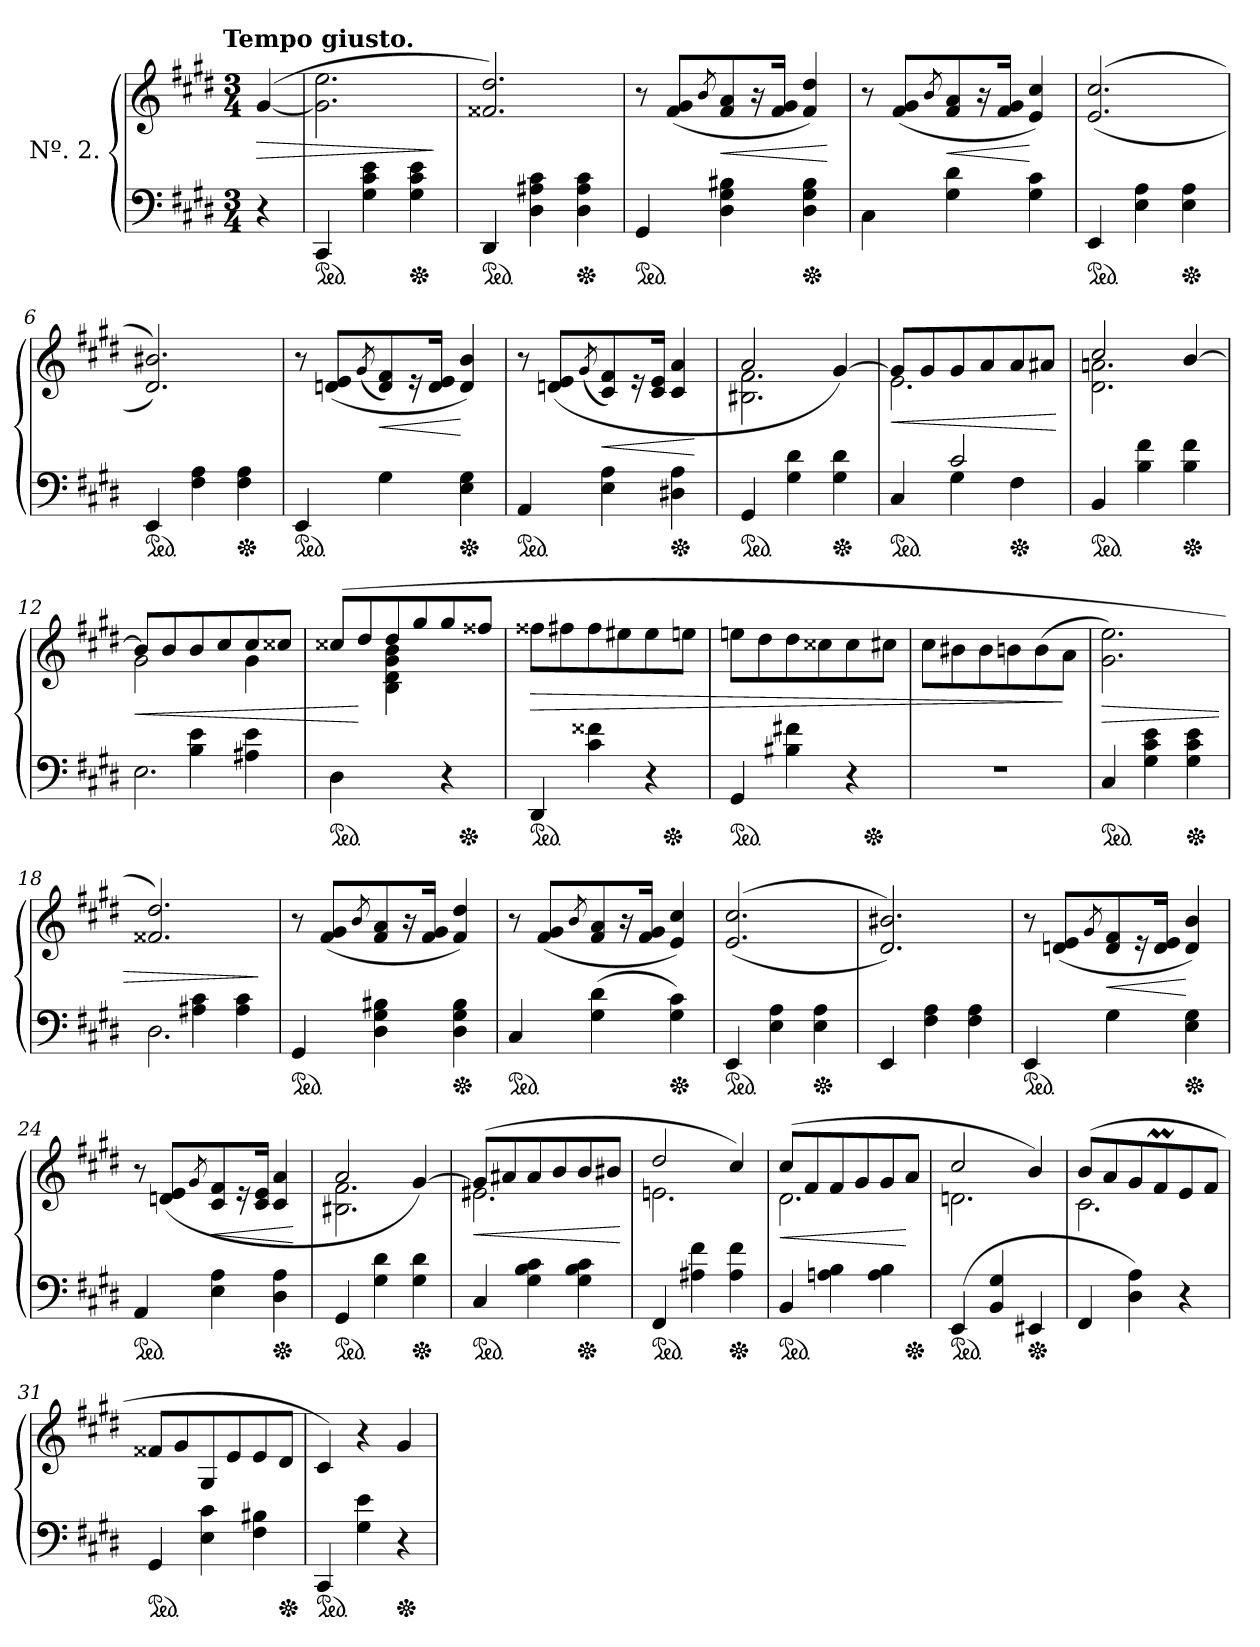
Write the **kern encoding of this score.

**kern	**kern	**dynam
*part1	*part1	*part1
*staff2	*staff1	*staff1/2
*I"Nº. 2.	*	*
*clefF4	*clefG2	*
*k[f#c#g#d#]	*k[f#c#g#d#]	*
*c#:	*c#:	*
!!LO:TX:omd:t=Tempo giusto.
*M3/4	*M3/4	*
=	=	=
4r	([4g#	>
=1	=1	=1
*ped	*	*
4CC#	2.g#] 2.ee	.
4G# 4c# 4e	.	.
*Xped	*	*
4G# 4c# 4e	.	.
.	.	]
=2	=2	=2
*ped	*	*
4DD#	2.f##X 2.dd#)	.
4D# 4A#X 4c#	.	.
*Xped	*	*
4D# 4A# 4c#	.	.
=3	=3	=3
*ped	*	*
4GG#	8r	.
.	(8f# 8g#L	.
.	8qb/	.
4D# 4G# 4B#X	8f# 8a	<
.	16r	.
.	16f# 16g#Jk	.
*Xped	*	*
4D# 4G# 4B#	4f# 4dd#)	.
.	.	[
=4	=4	=4
4C#\	8r	.
.	(8f# 8g#L	.
.	8qb/	.
4G# 4d#	8f# 8a	<
.	16r	.
.	16f# 16g#Jk	.
4G# 4c#	4e 4cc#)	[
=5	=5	=5
*ped	*	*
4EE	(<(>2.e 2.cc#	.
4E 4A	.	.
*Xped	*	*
4E 4A	.	.
=6	=6	=6
*ped	*	*
4EE	2.d# 2.b#X))	.
4F# 4A	.	.
*Xped	*	*
4F# 4A	.	.
=7	=7	=7
*ped	*	*
4EE	8r	.
.	(8dn 8eL	.
.	(8qg#/	.
4G#	8d 8f#)	<
.	16r	.
.	16d 16eJk	.
*Xped	*	*
4E 4G#	4d 4b)	[
=8	=8	=8
*ped	*	*
4AA	8r	.
.	(>8dn 8eL	.
.	(8qg#/	.
4E 4A	8c# 8f#)	<
.	16r	.
.	16c# 16eJk	.
*Xped	*	*
4D#X 4A	4c# 4a	.
.	.	[
=9	=9	=9
*	*^	*
*ped	*	*	*
4GG#	2a	2.B#X 2.f#	.
4G# 4d#	.	.	.
*Xped	*	*	*
4G# 4d#	[4g#)	.	.
=10	=10	=10	=10
*^	*	*	*
*ped	*	*	*	*
4C#	4ryy	8g#L]	2.e	<
.	.	8g#	.	.
2c#	4G#	8g#	.	.
.	.	8a	.	.
*Xped	*	*	*	*
.	4F#	8a	.	.
.	.	8a#XJ	.	.
*v	*v	*	*	*
*	*v	*v	*
.	.	[
=11	=11	=11
*	*^	*
*ped	*	*	*
4BB	2cc#	2.d# 2.an	.
4B 4f#	.	.	.
*Xped	*	*	*
4B 4f#	[4b	.	.
=12	=12	=12	=12
*^	*	*	*
4ryy	2.E	8bL]	2g#	<
.	.	8b	.	.
4B\ 4e\	.	8b	.	.
.	.	8cc#	.	.
4A#X\ 4e\	.	8cc#	4g#	.
.	.	8cc##XJ	.	.
*v	*v	*	*	*
=13	=13	=13	=13
*ped	*	*	*
*	*	*^	*
4D#	(>8cc##X/L	4ryy	2ryy	.
.	8dd#	.	.	[
4ryy	8dd#	4B 4d# 4g# 4b	.	.
.	8gg#	.	.	.
4r	8gg#	4ryy	16ryy	.
*Xped	*	*	*	*
.	.	.	8.ryy	.
.	8ff##XJ	.	.	.
*	*v	*v	*v	*
=14	=14	=14
*ped	*	*
*	*^	*
4DD#	8ff##XL	2ryy	>
.	8ff#X	.	.
4c# 4f##X	8ff#	.	.
.	8ee#X	.	.
4r	8ee#	16ryy	.
*Xped	*	*	*
.	.	8.ryy	.
.	8eenJ	.	.
=15	=15	=15	=15
*ped	*	*	*
4GG#	8eenL	2ryy	.
.	8dd#	.	.
4B#X 4f#X	8dd#	.	.
.	8cc##X	.	.
4r	8cc##	16ryy	.
*Xped	*	*	*
.	.	8.ryy	.
.	8cc#XJ	.	.
*	*v	*v	*
=16	=16	=16
2.rF	8cc#L	.
.	8b#X	.
.	8b#	.
.	8bn	.
.	(8b	.
.	8aJ	]
=17	=17	=17
*ped	*	*
4C#	2.g# 2.ee)	>
4G# 4c# 4e	.	.
*Xped	*	*
4G# 4c# 4e	.	.
=18	=18	=18
*^	*	*
4ryy	2.D#	2.f##X 2.dd#)	.
4A#X\ 4c#\	.	.	.
4A#\ 4c#\	.	.	.
*v	*v	*	*
.	.	]
=19	=19	=19
*ped	*	*
4GG#	8r	.
.	(<8f# 8g#L	.
.	8qb/	.
4D# 4G# 4B#X	8f# 8a	.
.	16r	.
.	16f# 16g#Jk	.
*Xped	*	*
4D# 4G# 4B#	4f# 4dd#)	.
=20	=20	=20
*ped	*	*
4C#	8r	.
.	(<8f# 8g#L	.
.	8qb/	.
(4G# 4d#	8f# 8a	.
.	16r	.
.	16f# 16g#Jk	.
*Xped	*	*
4G# 4c#)	4e 4cc#)	.
=21	=21	=21
*ped	*	*
4EE	(<(>2.e 2.cc#	.
4E 4A	.	.
*Xped	*	*
4E 4A	.	.
=22	=22	=22
4EE	2.d# 2.b#X))	.
4F# 4A	.	.
4F# 4A	.	.
=23	=23	=23
*ped	*	*
4EE	8r	.
.	(<8dn 8eL	.
.	8qg#/	.
4G#	8d 8f#	<
.	16r	.
.	16d 16eJk	.
*Xped	*	*
4E 4G#	4d 4b)	[
=24	=24	=24
*ped	*	*
4AA	8r	.
.	(>8dn 8eL	.
.	8qg#/	.
4E 4A	8c# 8f#	<
.	16r	.
.	16c# 16eJk	.
*Xped	*	*
4D# 4A	4c# 4a	.
.	.	[
=25	=25	=25
*	*^	*
*ped	*	*	*
4GG#	2a	2.B#X 2.f#	.
4G# 4d#	.	.	.
*Xped	*	*	*
4G# 4d#	[4g#)	.	.
=26	=26	=26	=26
*ped	*	*	*
4C#	(>8g#L]	2.e#X	<
.	8a#X	.	.
4G# 4B 4c#	8a#	.	.
.	8b	.	.
*Xped	*	*	*
4G# 4B 4c#	8b	.	.
.	8b#XJ	.	.
*	*v	*v	*
.	.	[
=27	=27	=27
*	*^	*
*ped	*	*	*
4FF#	2dd#	2.en	.
4A#X\ 4f#\	.	.	.
*Xped	*	*	*
4A#\ 4f#\	4cc#)	.	.
=28	=28	=28	=28
*ped	*	*	*
4BB	(8cc#L	2.d#	<
.	8f#	.	.
4An 4B	8f#	.	.
.	8g#	.	.
4A 4B	8g#	.	.
*Xped	*	*	*
.	8aJ	.	[
=29	=29	=29	=29
*ped	*	*	*
(4EE	2cc#	2.dn	.
4BB/ 4G#/	.	.	.
*Xped	*	*	*
4EE#X	4b)	.	.
=30	=30	=30	=30
4FF#	(>8bL	2.c#	.
.	8a	.	.
4D# 4A)	8g#	.	.
.	8f#M	.	.
4r	8e	.	.
.	8f#J	.	.
*	*v	*v	*
=31	=31	=31
*ped	*	*
4GG#	8f##XL	.
.	8g#	.
4E\ 4c#\	8G#/	.
.	8e	.
4F# 4B#X	8e	.
*Xped	*	*
.	8d#J	.
=32	=32	=32
*ped	*	*
4CC#	4c#)	.
4G# 4e	4r	.
*Xped	*	*
4r	4g#	.
=	=	=
*-	*-	*-
